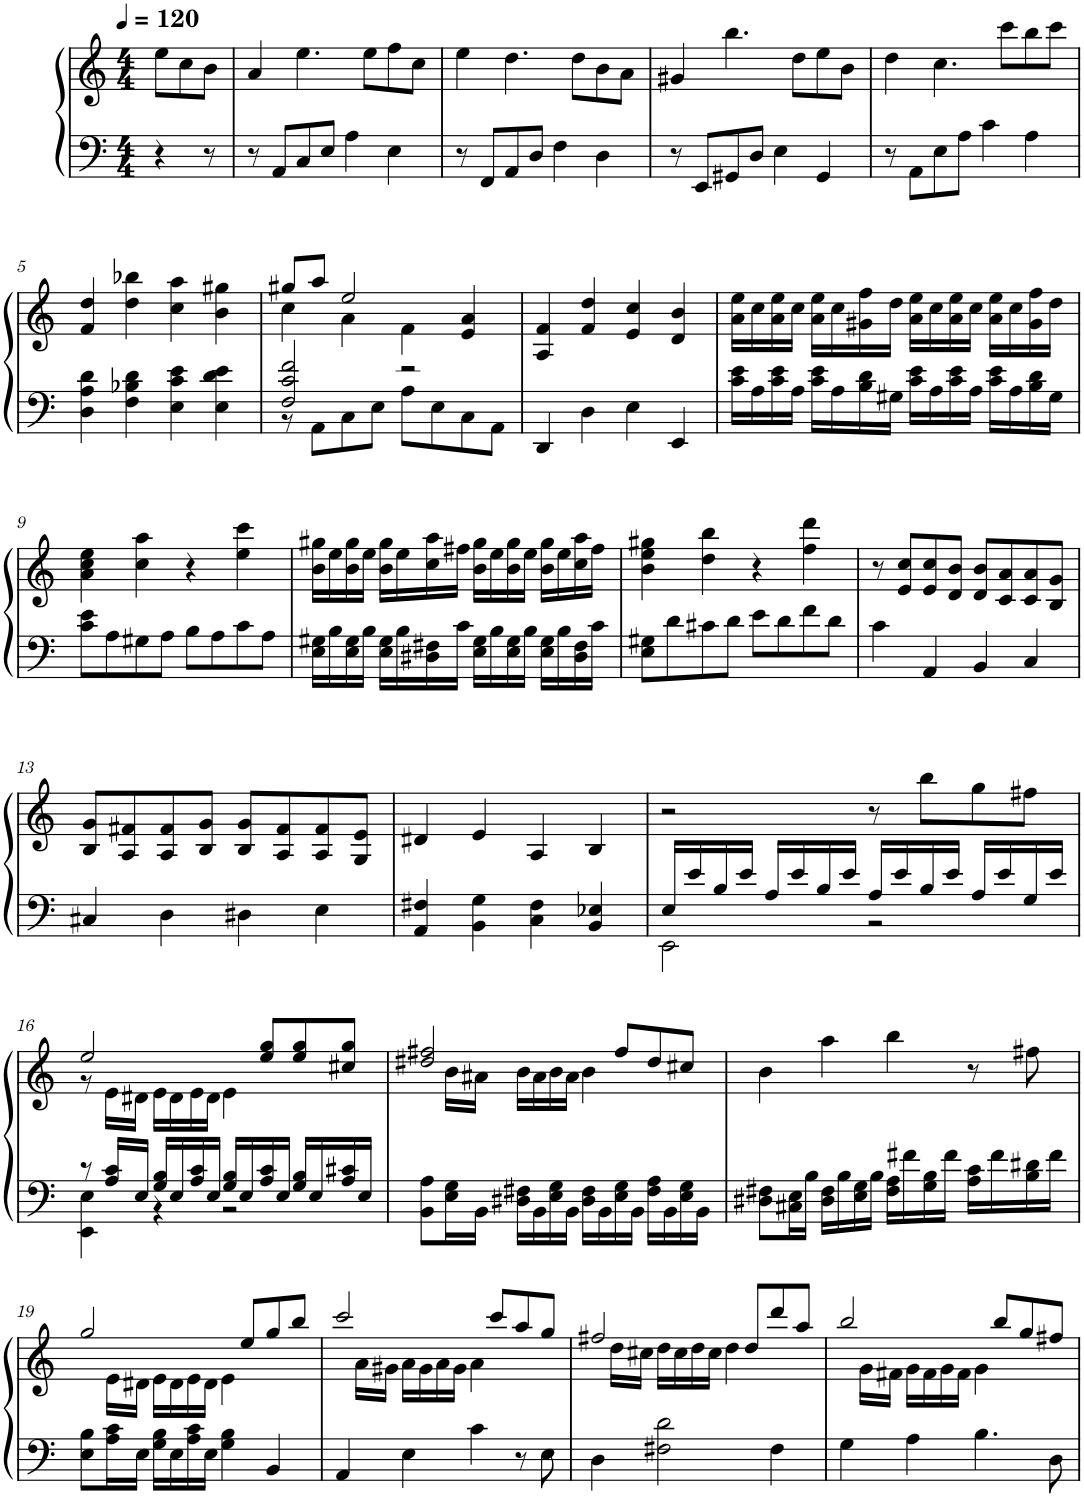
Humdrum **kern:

**kern	**kern
*part1	*part1
*staff2	*staff1
*I"Piano	*
*I'Pno.	*
*clefF4	*clefG2
*k[]	*k[]
*M4/4	*M4/4
*MM120	*MM120
=	=
4r	8ee\L
.	8cc\
8r	8b\J
=1	=1
8r	4a/
8AA/L	.
8C/	4.ee\
8E/J	.
4A\	.
.	8ee\L
4E\	8ff\
.	8cc\J
=2	=2
8r	4ee\
8FF/L	.
8AA/	4.dd\
8D/J	.
4F\	.
.	8dd\L
4D\	8b\
.	8a\J
=3	=3
8r	4g#X/
8EE/L	.
8GG#X/	4.bb\
8D/J	.
4E\	.
.	8dd\L
4GG#/	8ee\
.	8b\J
=4	=4
8r	4dd\
8AA\L	.
8E\	4.cc\
8A\J	.
4c\	.
.	8ccc\L
4A\	8bb\
.	8ccc\J
!!LO:LB:g=z
=5	=5
4D\ 4A\ 4d\	4f/ 4dd/
4F\ 4B-X\ 4d\	4dd\ 4bb-X\
4E\ 4c\ 4e\	4cc\ 4aa\
4E\ 4d\ 4e\	4b\ 4gg#X\
=6	=6
*^	*^
2F/ 2c/ 2f/	8r	8gg#X/L	4cc\
.	8AA\L	8aa/J	.
.	8C\	2ee/	4a\
.	8E\J	.	.
2r	8A\L	.	4f\
.	8E\	.	.
.	8C\	4e/ 4a/	4ryy
.	8AA\J	.	.
*v	*v	*	*
*	*v	*v
=7	=7
4DD/	4A/ 4f/
4D\	4f/ 4dd/
4E\	4e/ 4cc/
4EE/	4d/ 4b/
=8	=8
16c\ 16e\LL	16a\ 16ee\LL
16A\	16cc\
16c\ 16e\	16a\ 16ee\
16A\JJ	16cc\JJ
16c\ 16e\LL	16a\ 16ee\LL
16A\	16cc\
16B\ 16d\	16g#X\ 16ff\
16G#X\JJ	16dd\JJ
16c\ 16e\LL	16a\ 16ee\LL
16A\	16cc\
16c\ 16e\	16a\ 16ee\
16A\JJ	16cc\JJ
16c\ 16e\LL	16a\ 16ee\LL
16A\	16cc\
16B\ 16d\	16g#\ 16ff\
16G#\JJ	16dd\JJ
!!LO:LB:g=z
=9	=9
8c\ 8e\L	4a\ 4cc\ 4ee\
8A\	.
8G#X\	4cc\ 4aa\
8A\J	.
8B\L	4r
8A\	.
8c\	4ee\ 4ccc\
8A\J	.
=10	=10
16E\ 16G#X\LL	16b\ 16gg#X\LL
16B\	16ee\
16E\ 16G#\	16b\ 16gg#\
16B\JJ	16ee\JJ
16E\ 16G#\LL	16b\ 16gg#\LL
16B\	16ee\
16D#X\ 16F#X\	16cc\ 16aa\
16c\JJ	16ff#X\JJ
16E\ 16G#\LL	16b\ 16gg#\LL
16B\	16ee\
16E\ 16G#\	16b\ 16gg#\
16B\JJ	16ee\JJ
16E\ 16G#\LL	16b\ 16gg#\LL
16B\	16ee\
16D#\ 16F#\	16cc\ 16aa\
16c\JJ	16ff#\JJ
=11	=11
8E\ 8G#X\L	4b\ 4ee\ 4gg#X\
8d\	.
8c#X\	4dd\ 4bb\
8d\J	.
8e\L	4r
8d\	.
8f\	4ff\ 4ddd\
8d\J	.
=12	=12
4c\	8r
.	8e/ 8cc/L
4AA/	8e/ 8cc/
.	8d/ 8b/J
4BB/	8d/ 8b/L
.	8c/ 8a/
4C/	8c/ 8a/
.	8B/ 8g/J
!!LO:LB:g=z
=13	=13
4C#X/	8B/ 8g/L
.	8A/ 8f#X/
4D\	8A/ 8f#/
.	8B/ 8g/J
4D#X\	8B/ 8g/L
.	8A/ 8f#/
4E\	8A/ 8f#/
.	8G/ 8e/J
=14	=14
4AA/ 4F#X/	4d#X/
4BB\ 4G\	4e/
4C\ 4F#\	4A/
4BB/ 4E-X/	4B/
=15	=15
*^	*
16E/LL	2EE\	2r
16e/	.	.
16B/	.	.
16e/JJ	.	.
16A/LL	.	.
16e/	.	.
16B/	.	.
16e/JJ	.	.
16A/LL	2r	8r
16e/	.	.
16B/	.	8bb\L
16e/JJ	.	.
16A/LL	.	8gg\
16e/	.	.
16G/	.	8ff#X\J
16e/JJ	.	.
!!LO:LB:g=z
=16	=16	=16
*	*	*^
8r	4EE\ 4E\	2ee/	8r
16A/ 16c/LL	.	.	16e\LL
16E/JJ	.	.	16d#X\JJ
16G/ 16B/LL	4r	.	16e\LL
16E/	.	.	16d#\
16A/ 16c/	.	.	16e\
16E/JJ	.	.	16d#\JJ
16G/ 16B/LL	2r	8ryy	4e\
16E/	.	.	.
16A/ 16c/	.	8ee/ 8gg/L	.
16E/JJ	.	.	.
16G/ 16B/LL	.	8ee/ 8gg/	4ryy
16E/	.	.	.
16A/ 16c#X/	.	8cc#X/ 8gg/J	.
16E/JJ	.	.	.
*v	*v	*	*
=17	=17	=17
8BB\ 8A\L	2dd#X/ 2ff#X/	8ryy
16E\ 16G\L	.	16b\LL
16BB\JJ	.	16a#X\JJ
16D#X\ 16F#X\LL	.	16b\LL
16BB\	.	16a#\
16E\ 16G\	.	16b\
16BB\JJ	.	16a#\JJ
16D#\ 16F#\LL	8ryy	4b\
16BB\	.	.
16E\ 16G\	8ff#/L	.
16BB\JJ	.	.
16F#\ 16A\LL	8dd#/	4ryy
16BB\	.	.
16E\ 16G\	8cc#X/J	.
16BB\JJ	.	.
*	*v	*v
=18	=18
8D#X\ 8F#X\L	4b\
16C#X\ 16E\L	.
16B\JJ	.
16D#\ 16F#\LL	4aa\
16B\	.
16E\ 16G\	.
16B\JJ	.
16F#\ 16A\LL	4bb\
16f#X\	.
16G\ 16B\	.
16f#\JJ	.
16A\ 16c\LL	8r
16f#\	.
16B\ 16d#X\	8ff#X\
16f#\JJ	.
!!LO:LB:g=z
=19	=19
*	*^
8E\ 8B\L	2gg/	8ryy
16A\ 16c\L	.	16e\LL
16E\JJ	.	16d#X\JJ
16G\ 16B\LL	.	16e\LL
16E\	.	16d#\
16A\ 16c\	.	16e\
16E\JJ	.	16d#\JJ
4G\ 4B\	8ryy	4e\
.	8ee/L	.
4BB/	8gg/	4ryy
.	8bb/J	.
=20	=20	=20
4AA/	2ccc/	8ryy
.	.	16a\LL
.	.	16g#X\JJ
4E\	.	16a\LL
.	.	16g#\
.	.	16a\
.	.	16g#\JJ
4c\	8ryy	4a\
.	8ccc/L	.
8r	8aa/	4ryy
8E\	8gg/J	.
=21	=21	=21
4D\	2ff#X/	8ryy
.	.	16dd\LL
.	.	16cc#X\JJ
2F#X\ 2d\	.	16dd\LL
.	.	16cc#\
.	.	16dd\
.	.	16cc#\JJ
.	8ryy	4dd\
.	8dd/L	.
4F#\	8ddd/	4ryy
.	8aa/J	.
=22	=22	=22
4G\	2bb/	8ryy
.	.	16g\LL
.	.	16f#X\JJ
4A\	.	16g\LL
.	.	16f#\
.	.	16g\
.	.	16f#\JJ
4.B\	8ryy	4g\
.	8bb/L	.
.	8gg/	4ryy
8D\	8ff#X/J	.
*	*v	*v
=	=
*-	*-
